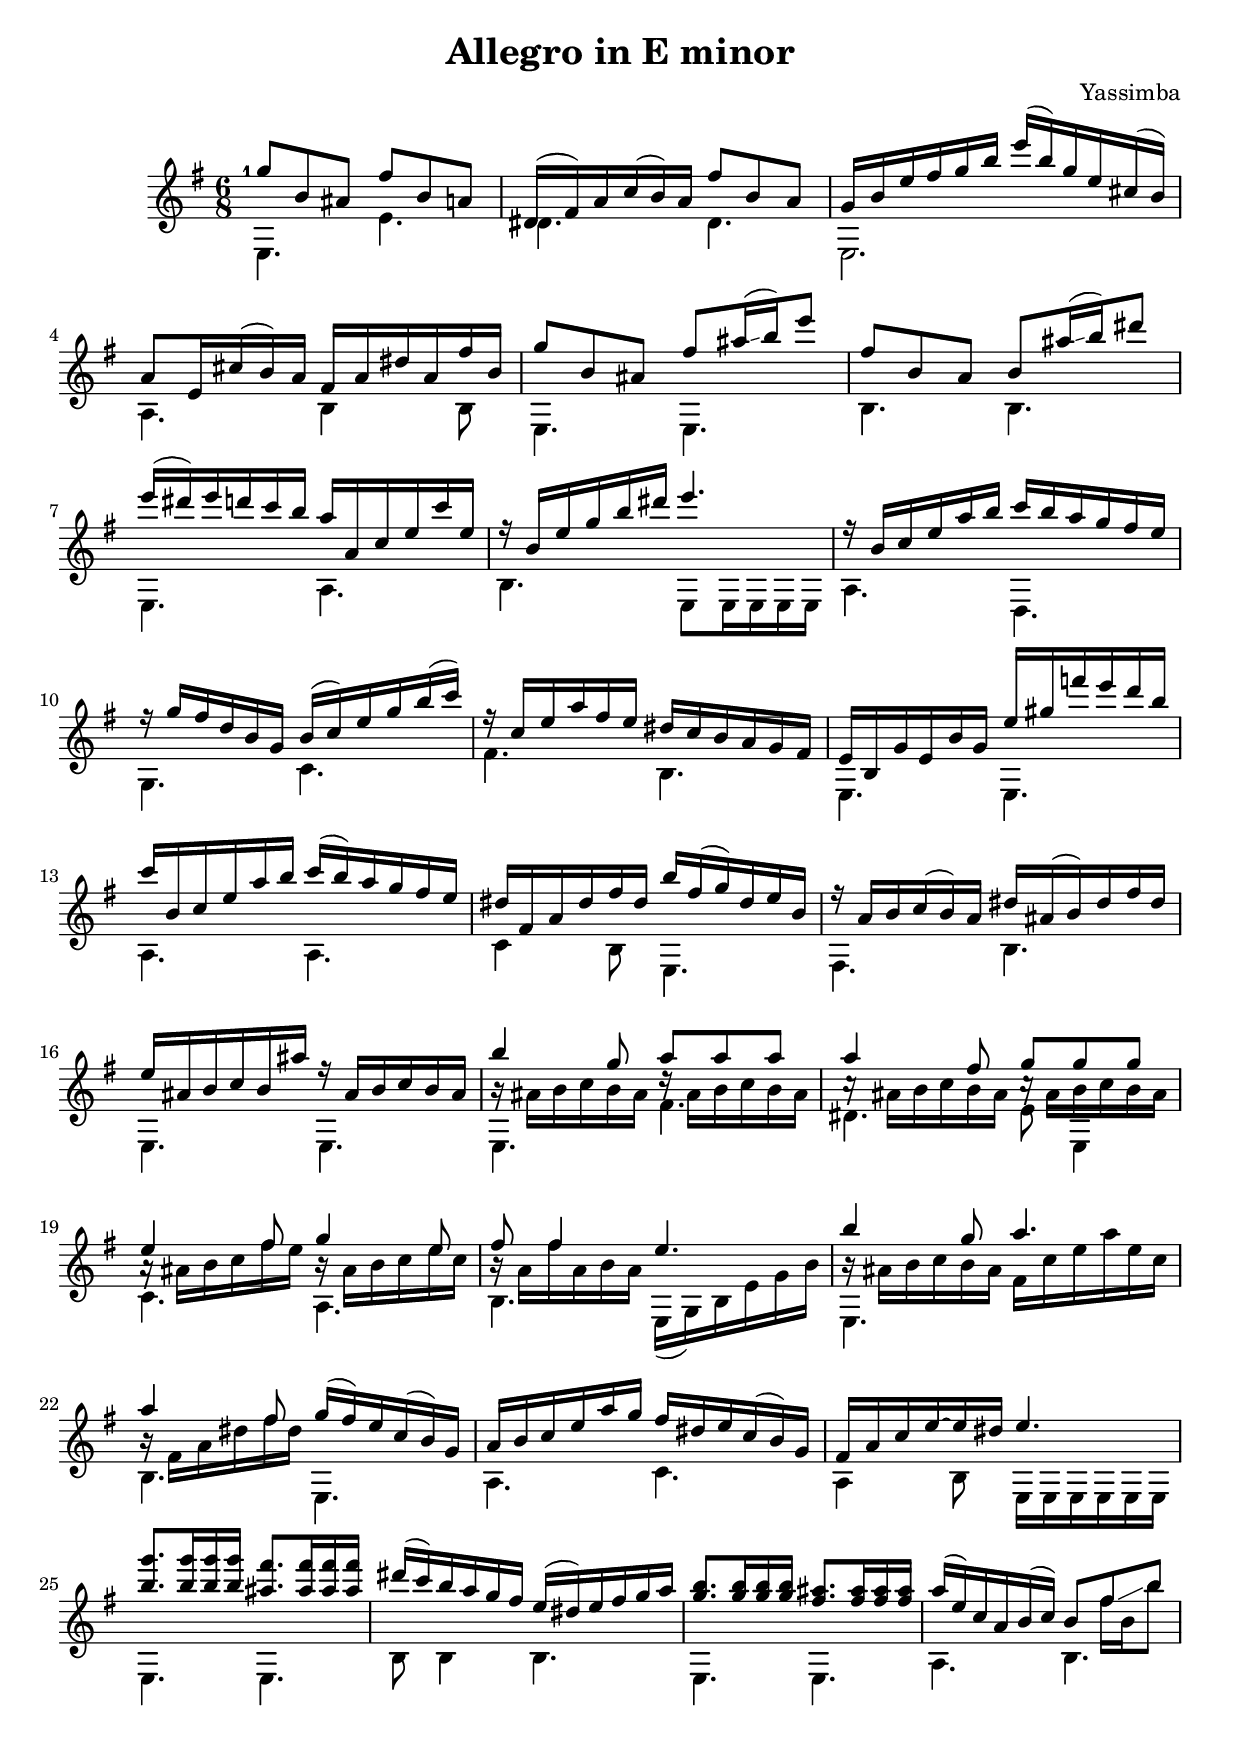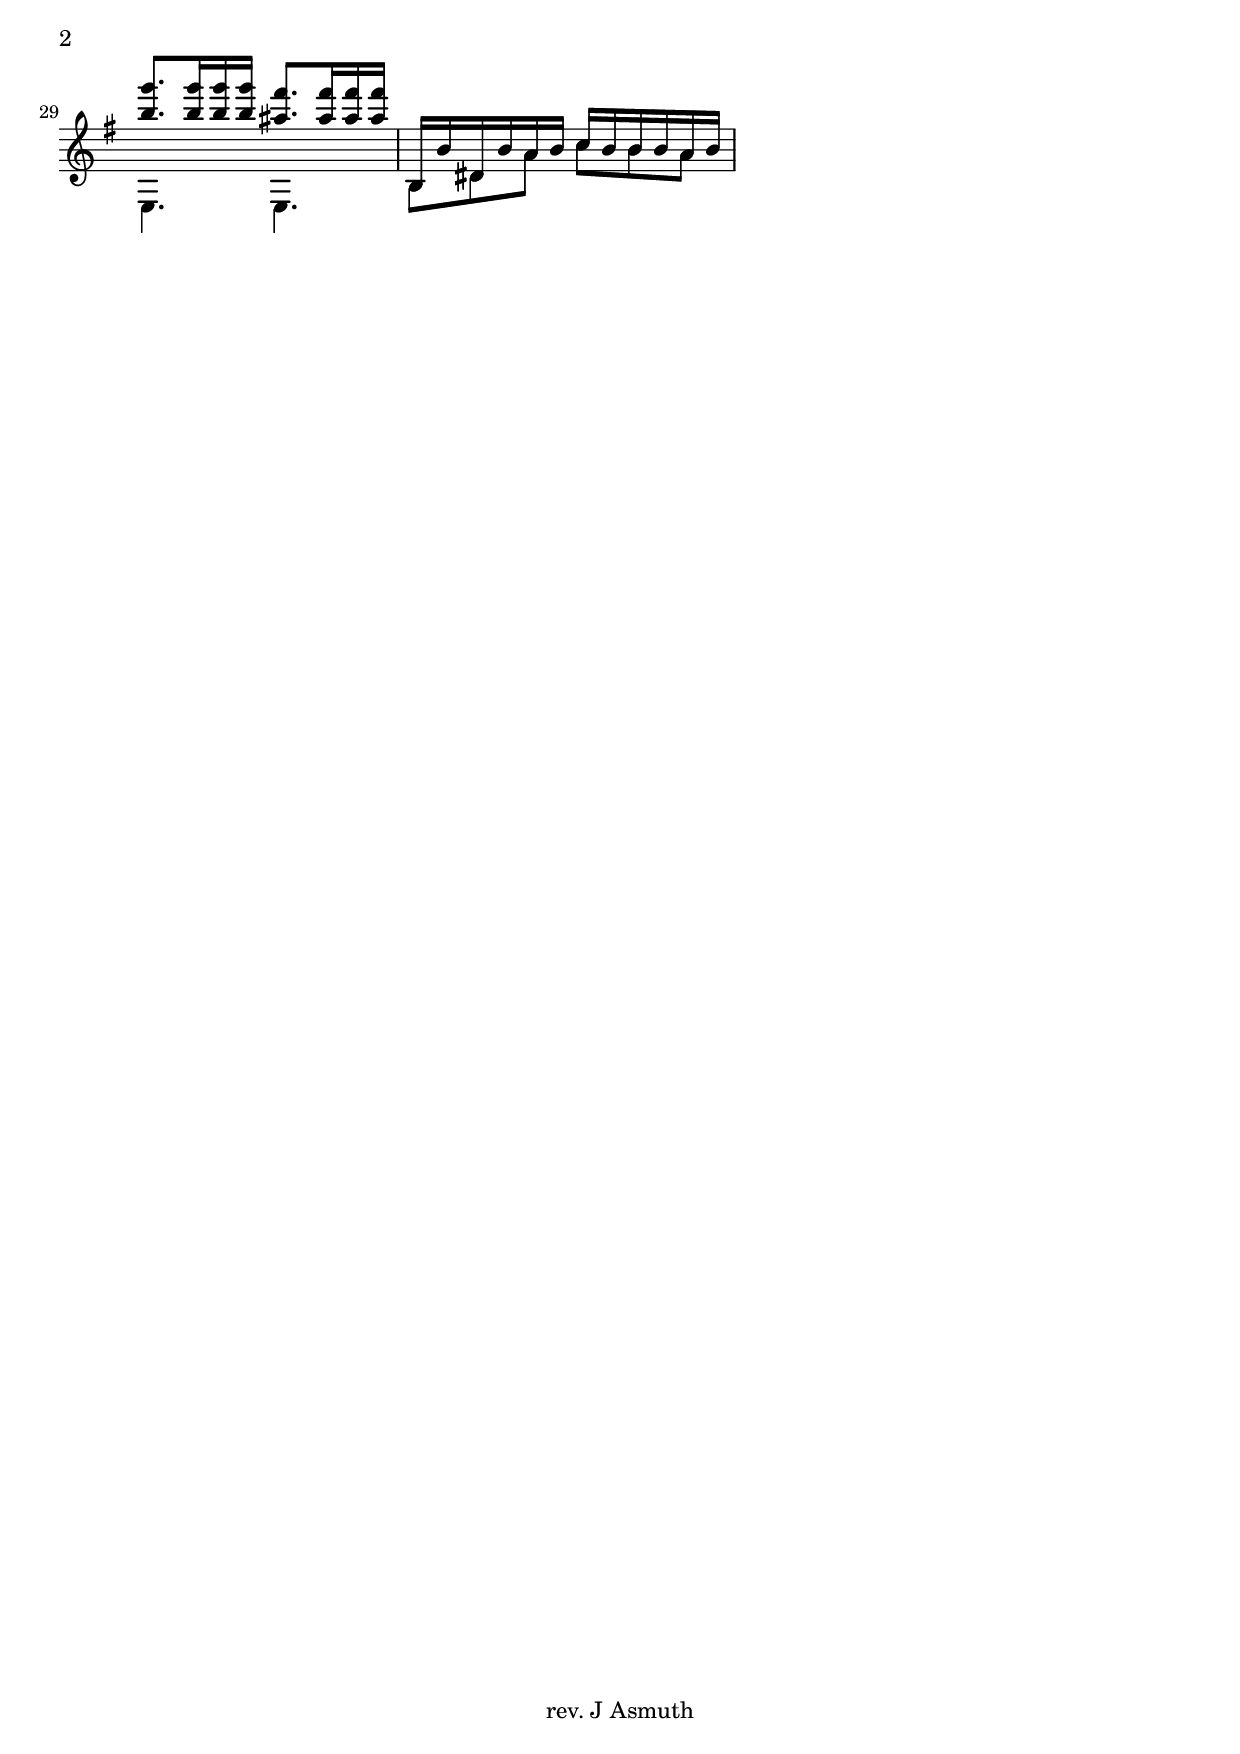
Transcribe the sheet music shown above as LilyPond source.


\version "2.24.1"

\include "common.ly"

\header {
  title = "Allegro in E minor"
  composer = "Yassimba"
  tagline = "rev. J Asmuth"
}


notes={
  \key e \minor
  \time 6/8
  
  <<
    \new Voice{ \voiceOne 
      \set fingeringOrientations = #'(left)
      \set stringNumberOrientations = #'(up)
      <g''-1>8 b' ais' fis'' b' a' |
      dis'16( fis') a' c''( b') a' fis''8 b' a' |
      g'16 b' e'' fis'' g'' b'' e'''( b'') g'' e'' cis''( b') |
      a'8 e'16 cis''( b') a' fis' a' dis'' a' fis'' b' |
      g''8 b' ais' fis''  ais''16( \glissando b'') e'''8 |
      fis''8 b' a' b' ais''16( \glissando b'') dis'''8 |
    }
    \new Voice{ \voiceTwo
      \set fingeringOrientations = #'(left)
      \set stringNumberOrientations = #'(up)
      e4. e' |
      dis'4. dis' |
      e2. |
      a4. b4 8 |
      e4. e |
      b4. b |
    }
  >>
  
  \break
  
  <<
    \new Voice{ \voiceOne 
      \set fingeringOrientations = #'(left)
      \set stringNumberOrientations = #'(up)
      e'''16( dis''') e''' d''' c''' b'' a'' a' c'' e'' c''' e'' |
      r16 b' e'' g'' b'' dis''' e'''4. |
      r16 b' c'' e'' a'' b'' c''' b'' a'' g'' fis'' e'' |
      r16 g'' fis'' d'' b' g' b'( c'') e'' g'' b''( c''') |
      r16 c'' e'' a'' fis'' e'' dis'' c'' b' a' g' fis' |
      e'16 b g' e' b' g' e'' gis'' f''' e''' d''' b'' |
    }
    \new Voice{ \voiceTwo
      \set fingeringOrientations = #'(left)
      \set stringNumberOrientations = #'(up)
      e4. a |
      b4. e8 16 16 16 16 |
      a4. d4. |
      g4. c' |
      fis'4. b |
      e4. e |
    }
  >>
  
  \break
  
  <<
    \new Voice{ \voiceOne 
      \set fingeringOrientations = #'(left)
      \set stringNumberOrientations = #'(up)
      c'''16 b' c'' e'' a'' b'' c'''( b'') a'' g'' fis'' e'' |
      dis''16 fis' a' dis'' fis'' dis'' b'' fis''( g'') dis'' e'' b' |
      r16 a' b' c''( b') a' dis'' ais'( b') dis'' fis'' dis'' |
      e''16 ais' b' c'' b' ais'' r ais' b' c'' b' ais' |
      b''4 g''8 a''8 8 8 |
      a''4 fis''8 g''8 8 8 |
    }
    \new Voice{ \voiceTwo
      \set fingeringOrientations = #'(left)
      \set stringNumberOrientations = #'(up)
      a4. a |
      c'4 b8 e4. |
      fis4. b |
      e4. e |
      e4. fis'4. |
      dis'4. e'8 e4 |
    }
    \new Voice{ \voiceTwo
      \set fingeringOrientations = #'(left)
      \set stringNumberOrientations = #'(up)
      s2. |
      s2. |
      s2. |
      s2. |
      \tweak Y-offset #0 r16 ais' b' c'' b' ais' \tweak Y-offset #1 r ais' b' c'' b' ais' |
      \tweak Y-offset #0.5 r16 ais' b' c'' b' ais' \tweak Y-offset #0.5 r \override Beam.positions = #'(-2.5 . -2.5) ais' b' c'' b' ais' |
    }
  >>
  
  \break
  
  <<
    \new Voice{ \voiceOne 
      \set fingeringOrientations = #'(left)
      \set stringNumberOrientations = #'(up)
      e''4 fis''8 g''4 e''8 |
      fis''8 4 e''4. |
      b''4 g''8 a''4. |
      a''4 fis''8 g''16( fis'') e'' c''( b') g' |
      a'16 b' c'' e'' a'' g'' fis'' dis'' e'' c''( b') g' |
      fis'16 a' c'' e''~ e'' dis''16 e''4. |
    }
    \new Voice{ \voiceTwo
      \set fingeringOrientations = #'(left)
      \set stringNumberOrientations = #'(up)
      c'4. a |
      b4. e16( g) b e' g' b' |
      e4. s4.
      b4. e |
      a4. c'4. |
      a4 b8 e16 e e e e e |
    }
    \new Voice{ \voiceTwo
      \set fingeringOrientations = #'(left)
      \set stringNumberOrientations = #'(up)
      \tweak Y-offset #-0.25 r16 ais' b' c'' fis'' e'' \tweak Y-offset #0 r ais' b' c'' e'' c'' |
      \tweak Y-offset #0 r16 a' fis'' a' b' a' s4. |
      \tweak Y-offset #0 r16 ais' b' c'' b' ais' fis' c'' e'' a'' e'' c'' |
      \tweak Y-offset #0 r16 fis' a' dis'' fis'' dis'' s4. |
      s2. |
    }
  >>
  
  \break
  
  <<
    \new Voice{ \voiceOne 
      \set fingeringOrientations = #'(left)
      \set stringNumberOrientations = #'(up)
      <b'' g'''>8. 16 16 16 <ais'' fis'''>8. 16 16 16 |
      dis'''16( c''') b'' a'' g'' fis'' e''( dis'') e'' fis'' g'' a'' |
      <g'' b''>8. 16 16 16 <fis'' ais''>8. 16 16 16 |
      a''16( e'') c'' a' b'( c'') b'8 fis'' \glissando b'' |
      <b'' g'''>8. 16 16 16 <ais'' fis'''>8. 16 16 16 |
      b16 b' dis' b' a' b' c'' b' b' b' a' b' |
    }
    \new Voice{ \voiceTwo 
      s2. |
      s2. |
      s2. |
      s4. s8 fis''16 b' b''8 |
      s2. |
      s2. |
    }
    \new Voice{ \voiceTwo
      \set fingeringOrientations = #'(left)
      \set stringNumberOrientations = #'(up)
      e4. e |
      b8 4 4. |
      e4. e |
      a4. b |
      e4. e |
      b8 dis' a' c'' b' a' |
    }
  >>
}

\score {
  <<
    \new Staff \with {
      \consists "Span_arpeggio_engraver"
    } {
            
      \notes
    }
  >>
}
